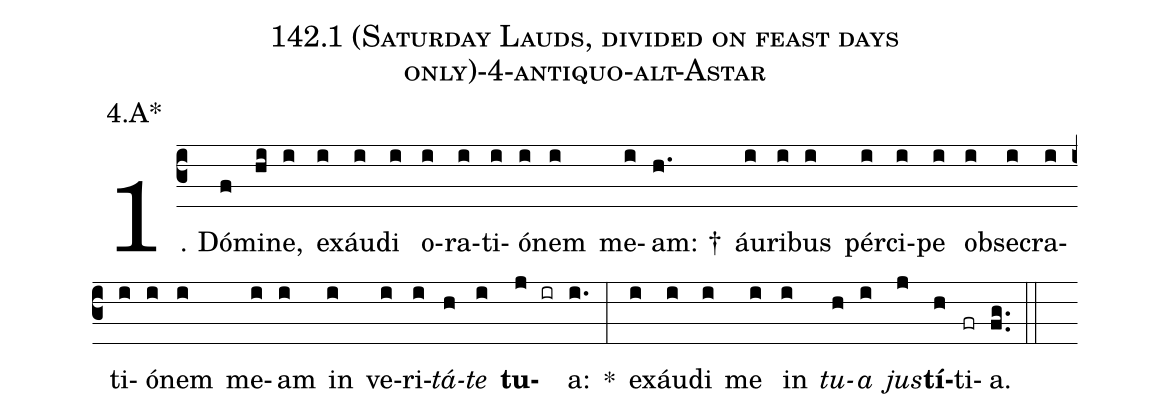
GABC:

name: 142.1 (Saturday Lauds, divided on feast days only)-4-antiquo-alt-Astar;
annotation: 4.A*;
%%
(c3)1. Dó(f)mi(hi)ne,(i) ex(i)áu(i)di(i) o(i)ra(i)ti(i)ó(i)nem(i) me(i)am: †(h.) áu(i)ri(i)bus(i) pér(i)ci(i)pe(i) ob(i)se(i)cra(i)ti(i)ó(i)nem(i) me(i)am(i) in(i) ve(i)ri(i)<i>tá</i>(h)<i>te</i>(i) <b>tu</b>(j ir)a:(i.) *(:) ex(i)áu(i)di(i) me(i) in(i) <i>tu</i>(h)<i>a</i>(i) <i>jus</i>(j)<b>tí</b>(h)ti(fr)a.(fg..) (::)
